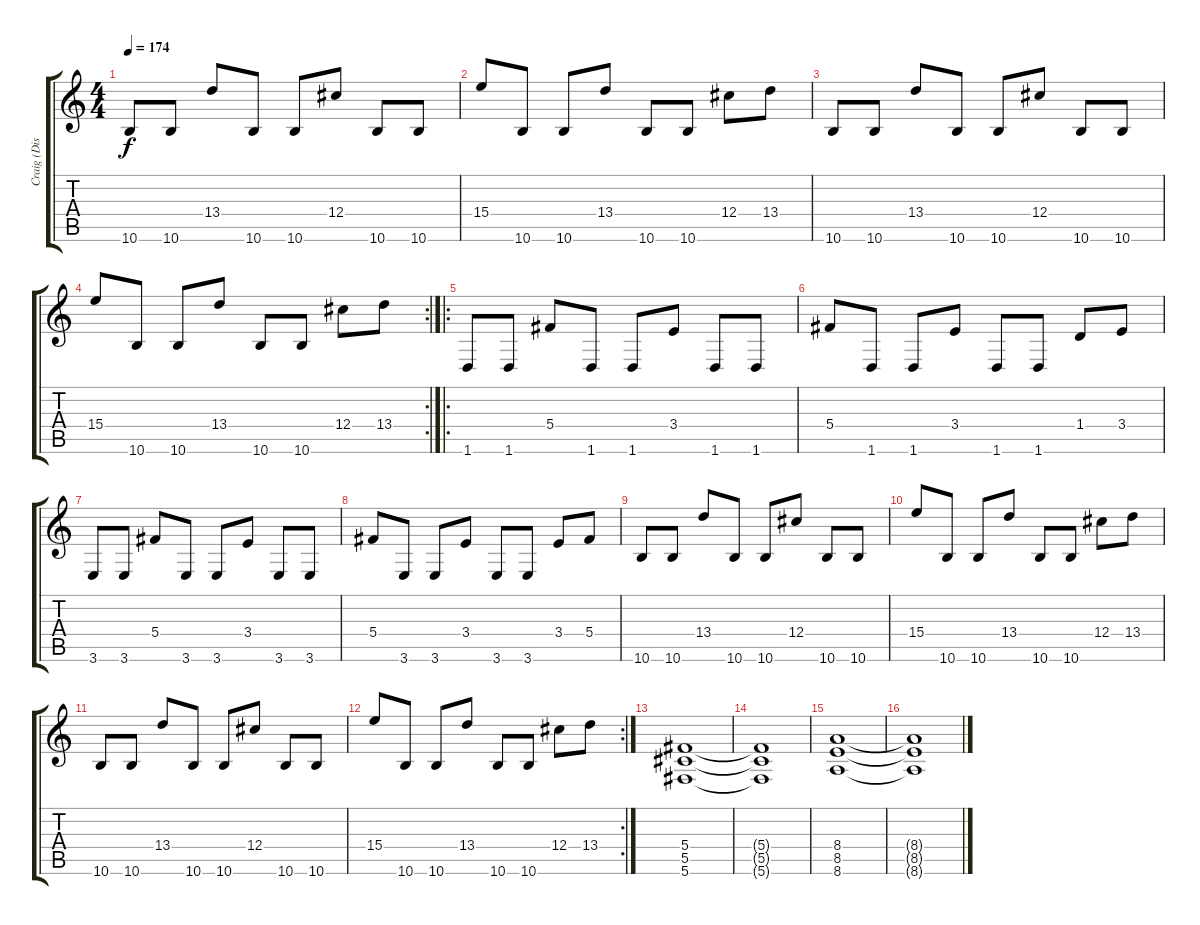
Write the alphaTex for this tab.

\track ("Craig (Dist)" "Craig (Dis") {instrument distortionguitar}
\staff {score tabs}
\tuning (Eb4 Bb3 Gb3 Db3 Ab2 Db2) {hide}
\ts (4 4)
\tempo 174
\clef g2
\ks c
10.6.8{dy f} 10.6.8 13.4.8 10.6.8 10.6.8 12.4.8 10.6.8 10.6.8 |
15.4.8 10.6.8 10.6.8 13.4.8 10.6.8 10.6.8 12.4.8 13.4.8 |
10.6.8 10.6.8 13.4.8 10.6.8 10.6.8 12.4.8 10.6.8 10.6.8 |
\rc 2
15.4.8 10.6.8 10.6.8 13.4.8 10.6.8 10.6.8 12.4.8 13.4.8 |
\ro
1.6.8 1.6.8 5.4.8 1.6.8 1.6.8 3.4.8 1.6.8 1.6.8 |
5.4.8 1.6.8 1.6.8 3.4.8 1.6.8 1.6.8 1.4.8 3.4.8 |
3.6.8 3.6.8 5.4.8 3.6.8 3.6.8 3.4.8 3.6.8 3.6.8 |
5.4.8 3.6.8 3.6.8 3.4.8 3.6.8 3.6.8 3.4.8 5.4.8 |
10.6.8 10.6.8 13.4.8 10.6.8 10.6.8 12.4.8 10.6.8 10.6.8 |
15.4.8 10.6.8 10.6.8 13.4.8 10.6.8 10.6.8 12.4.8 13.4.8 |
10.6.8 10.6.8 13.4.8 10.6.8 10.6.8 12.4.8 10.6.8 10.6.8 |
\rc 2
15.4.8 10.6.8 10.6.8 13.4.8 10.6.8 10.6.8 12.4.8 13.4.8 |
(5.4 5.5 5.6).1 |
(5.4{t} 5.5{t} 5.6{t}).1 |
(8.4 8.5 8.6).1 |
(8.4{t} 8.5{t} 8.6{t}).1
